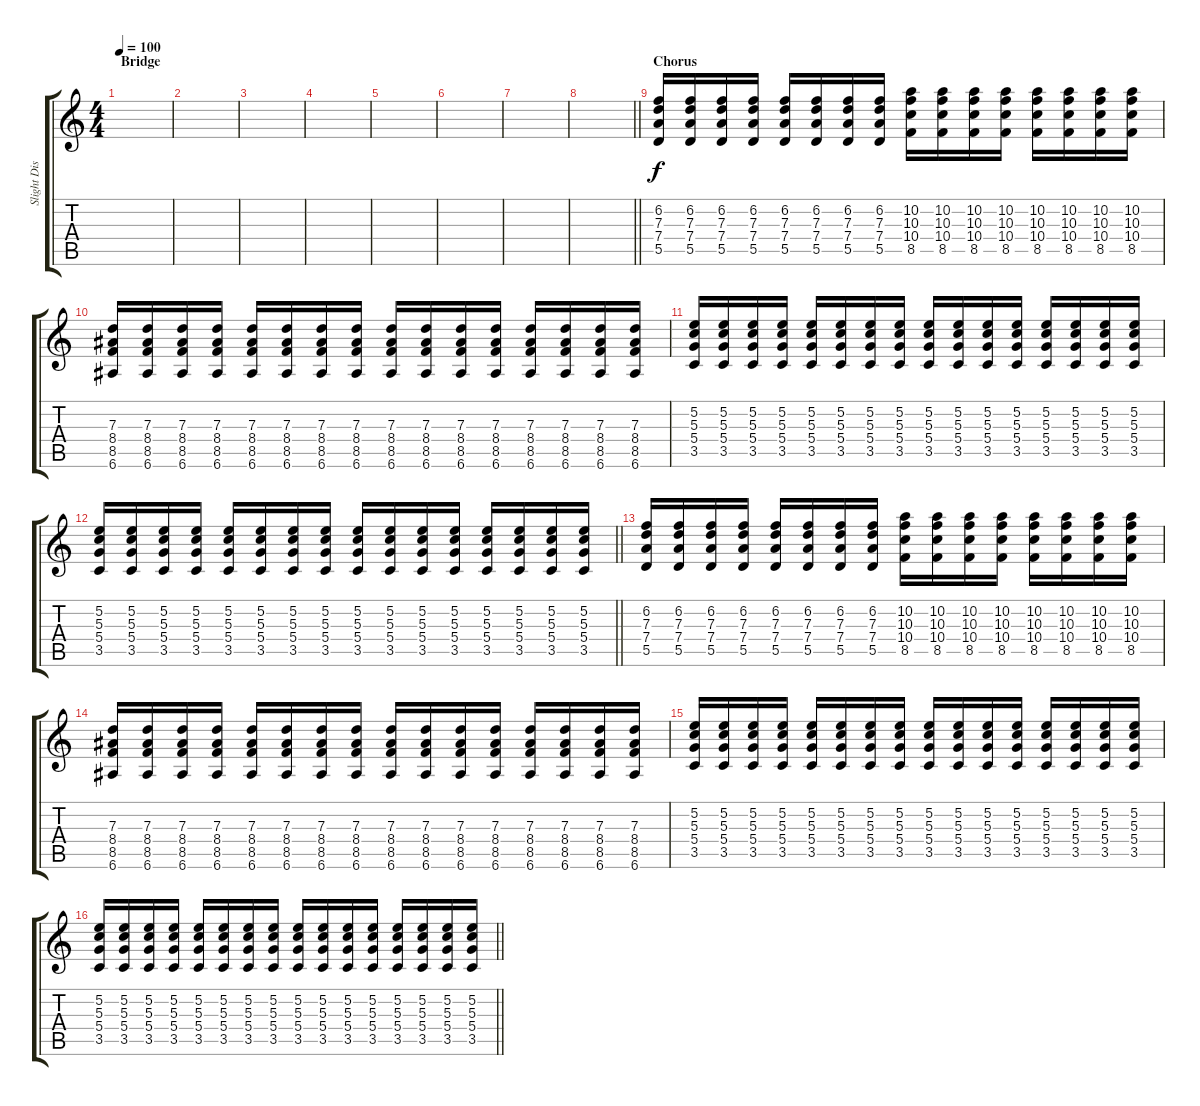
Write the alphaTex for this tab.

\track ("Slight Distortion" "Slight Dis") {instrument electricguitarclean}
\staff {score tabs}
\tuning (E4 B3 G3 D3 A2 E2) {hide}
\ts (4 4)
\section ("" "Bridge")
\tempo 100
\clef g2
\ks c
|
|
|
|
|
|
|
\barLineRight lightlight
|
\section ("" "Chorus")
(6.2 7.3 7.4 5.5).16 (6.2 7.3 7.4 5.5).16 (6.2 7.3 7.4 5.5).16 (6.2 7.3 7.4 5.5).16 (6.2 7.3 7.4 5.5).16 (6.2 7.3 7.4 5.5).16 (6.2 7.3 7.4 5.5).16 (6.2 7.3 7.4 5.5).16 (10.2 10.3 10.4 8.5).16 (10.2 10.3 10.4 8.5).16 (10.2 10.3 10.4 8.5).16 (10.2 10.3 10.4 8.5).16 (10.2 10.3 10.4 8.5).16 (10.2 10.3 10.4 8.5).16 (10.2 10.3 10.4 8.5).16 (10.2 10.3 10.4 8.5).16 |
(7.3 8.4 8.5 6.6).16 (7.3 8.4 8.5 6.6).16 (7.3 8.4 8.5 6.6).16 (7.3 8.4 8.5 6.6).16 (7.3 8.4 8.5 6.6).16 (7.3 8.4 8.5 6.6).16 (7.3 8.4 8.5 6.6).16 (7.3 8.4 8.5 6.6).16 (7.3 8.4 8.5 6.6).16 (7.3 8.4 8.5 6.6).16 (7.3 8.4 8.5 6.6).16 (7.3 8.4 8.5 6.6).16 (7.3 8.4 8.5 6.6).16 (7.3 8.4 8.5 6.6).16 (7.3 8.4 8.5 6.6).16 (7.3 8.4 8.5 6.6).16 |
(5.2 5.3 5.4 3.5).16 (5.2 5.3 5.4 3.5).16 (5.2 5.3 5.4 3.5).16 (5.2 5.3 5.4 3.5).16 (5.2 5.3 5.4 3.5).16 (5.2 5.3 5.4 3.5).16 (5.2 5.3 5.4 3.5).16 (5.2 5.3 5.4 3.5).16 (5.2 5.3 5.4 3.5).16 (5.2 5.3 5.4 3.5).16 (5.2 5.3 5.4 3.5).16 (5.2 5.3 5.4 3.5).16 (5.2 5.3 5.4 3.5).16 (5.2 5.3 5.4 3.5).16 (5.2 5.3 5.4 3.5).16 (5.2 5.3 5.4 3.5).16 |
\barLineRight lightlight
(5.2 5.3 5.4 3.5).16 (5.2 5.3 5.4 3.5).16 (5.2 5.3 5.4 3.5).16 (5.2 5.3 5.4 3.5).16 (5.2 5.3 5.4 3.5).16 (5.2 5.3 5.4 3.5).16 (5.2 5.3 5.4 3.5).16 (5.2 5.3 5.4 3.5).16 (5.2 5.3 5.4 3.5).16 (5.2 5.3 5.4 3.5).16 (5.2 5.3 5.4 3.5).16 (5.2 5.3 5.4 3.5).16 (5.2 5.3 5.4 3.5).16 (5.2 5.3 5.4 3.5).16 (5.2 5.3 5.4 3.5).16 (5.2 5.3 5.4 3.5).16 |
(6.2 7.3 7.4 5.5).16 (6.2 7.3 7.4 5.5).16 (6.2 7.3 7.4 5.5).16 (6.2 7.3 7.4 5.5).16 (6.2 7.3 7.4 5.5).16 (6.2 7.3 7.4 5.5).16 (6.2 7.3 7.4 5.5).16 (6.2 7.3 7.4 5.5).16 (10.2 10.3 10.4 8.5).16 (10.2 10.3 10.4 8.5).16 (10.2 10.3 10.4 8.5).16 (10.2 10.3 10.4 8.5).16 (10.2 10.3 10.4 8.5).16 (10.2 10.3 10.4 8.5).16 (10.2 10.3 10.4 8.5).16 (10.2 10.3 10.4 8.5).16 |
(7.3 8.4 8.5 6.6).16 (7.3 8.4 8.5 6.6).16 (7.3 8.4 8.5 6.6).16 (7.3 8.4 8.5 6.6).16 (7.3 8.4 8.5 6.6).16 (7.3 8.4 8.5 6.6).16 (7.3 8.4 8.5 6.6).16 (7.3 8.4 8.5 6.6).16 (7.3 8.4 8.5 6.6).16 (7.3 8.4 8.5 6.6).16 (7.3 8.4 8.5 6.6).16 (7.3 8.4 8.5 6.6).16 (7.3 8.4 8.5 6.6).16 (7.3 8.4 8.5 6.6).16 (7.3 8.4 8.5 6.6).16 (7.3 8.4 8.5 6.6).16 |
(5.2 5.3 5.4 3.5).16 (5.2 5.3 5.4 3.5).16 (5.2 5.3 5.4 3.5).16 (5.2 5.3 5.4 3.5).16 (5.2 5.3 5.4 3.5).16 (5.2 5.3 5.4 3.5).16 (5.2 5.3 5.4 3.5).16 (5.2 5.3 5.4 3.5).16 (5.2 5.3 5.4 3.5).16 (5.2 5.3 5.4 3.5).16 (5.2 5.3 5.4 3.5).16 (5.2 5.3 5.4 3.5).16 (5.2 5.3 5.4 3.5).16 (5.2 5.3 5.4 3.5).16 (5.2 5.3 5.4 3.5).16 (5.2 5.3 5.4 3.5).16 |
\barLineRight lightlight
(5.2 5.3 5.4 3.5).16 (5.2 5.3 5.4 3.5).16 (5.2 5.3 5.4 3.5).16 (5.2 5.3 5.4 3.5).16 (5.2 5.3 5.4 3.5).16 (5.2 5.3 5.4 3.5).16 (5.2 5.3 5.4 3.5).16 (5.2 5.3 5.4 3.5).16 (5.2 5.3 5.4 3.5).16 (5.2 5.3 5.4 3.5).16 (5.2 5.3 5.4 3.5).16 (5.2 5.3 5.4 3.5).16 (5.2 5.3 5.4 3.5).16 (5.2 5.3 5.4 3.5).16 (5.2 5.3 5.4 3.5).16 (5.2 5.3 5.4 3.5).16
